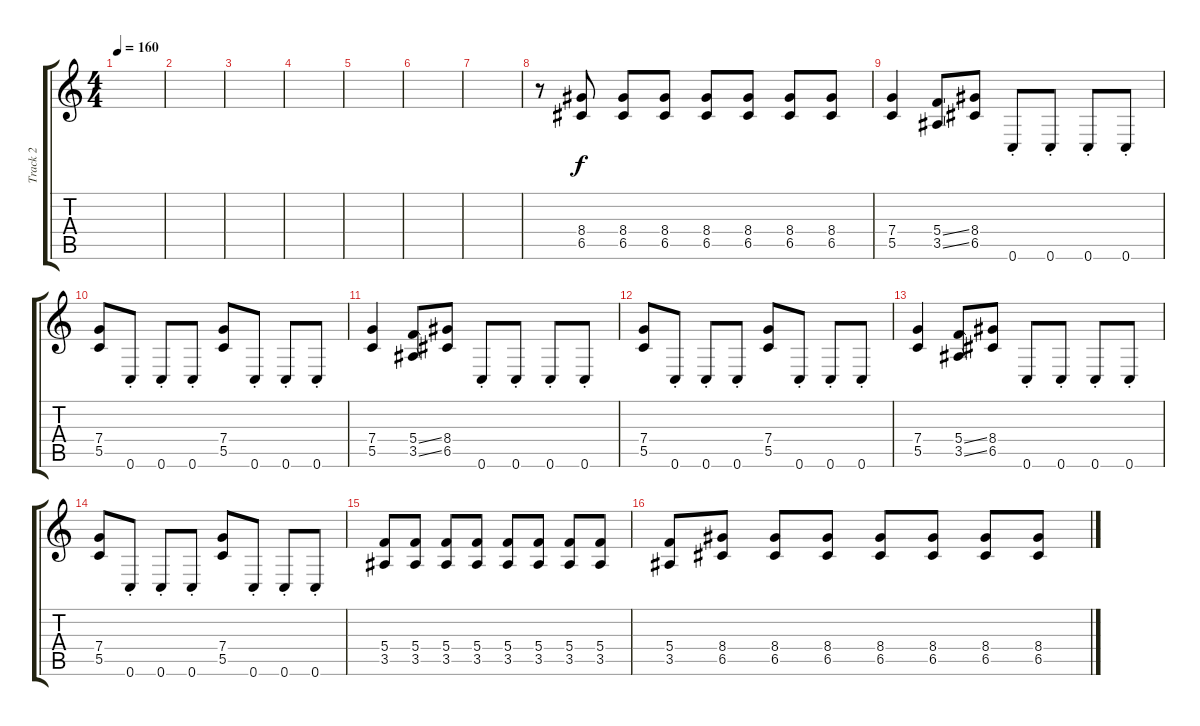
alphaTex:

\track ("Track 2" "Track 2") {instrument distortionguitar}
\staff {score tabs}
\tuning (D4 A3 F3 C3 G2 C2) {hide}
\ts (4 4)
\tempo 160
\clef g2
\ks c
|
|
|
|
|
|
|
r.8 (8.4 6.5).8 (8.4 6.5).8 (8.4 6.5).8 (8.4 6.5).8 (8.4 6.5).8 (8.4 6.5).8 (8.4 6.5).8 |
(7.4 5.5).4 (5.4{ss} 3.5{ss}).8 (8.4 6.5).8 0.6{st}.8 0.6{st}.8 0.6{st}.8 0.6{st}.8 |
(7.4 5.5).8 0.6{st}.8 0.6{st}.8 0.6{st}.8 (7.4 5.5).8 0.6{st}.8 0.6{st}.8 0.6{st}.8 |
(7.4 5.5).4 (5.4{ss} 3.5{ss}).8 (8.4 6.5).8 0.6{st}.8 0.6{st}.8 0.6{st}.8 0.6{st}.8 |
(7.4 5.5).8 0.6{st}.8 0.6{st}.8 0.6{st}.8 (7.4 5.5).8 0.6{st}.8 0.6{st}.8 0.6{st}.8 |
(7.4 5.5).4 (5.4{ss} 3.5{ss}).8 (8.4 6.5).8 0.6{st}.8 0.6{st}.8 0.6{st}.8 0.6{st}.8 |
(7.4 5.5).8 0.6{st}.8 0.6{st}.8 0.6{st}.8 (7.4 5.5).8 0.6{st}.8 0.6{st}.8 0.6{st}.8 |
(5.4 3.5).8 (5.4 3.5).8 (5.4 3.5).8 (5.4 3.5).8 (5.4 3.5).8 (5.4 3.5).8 (5.4 3.5).8 (5.4 3.5).8 |
(5.4 3.5).8 (8.4 6.5).8 (8.4 6.5).8 (8.4 6.5).8 (8.4 6.5).8 (8.4 6.5).8 (8.4 6.5).8 (8.4 6.5).8
